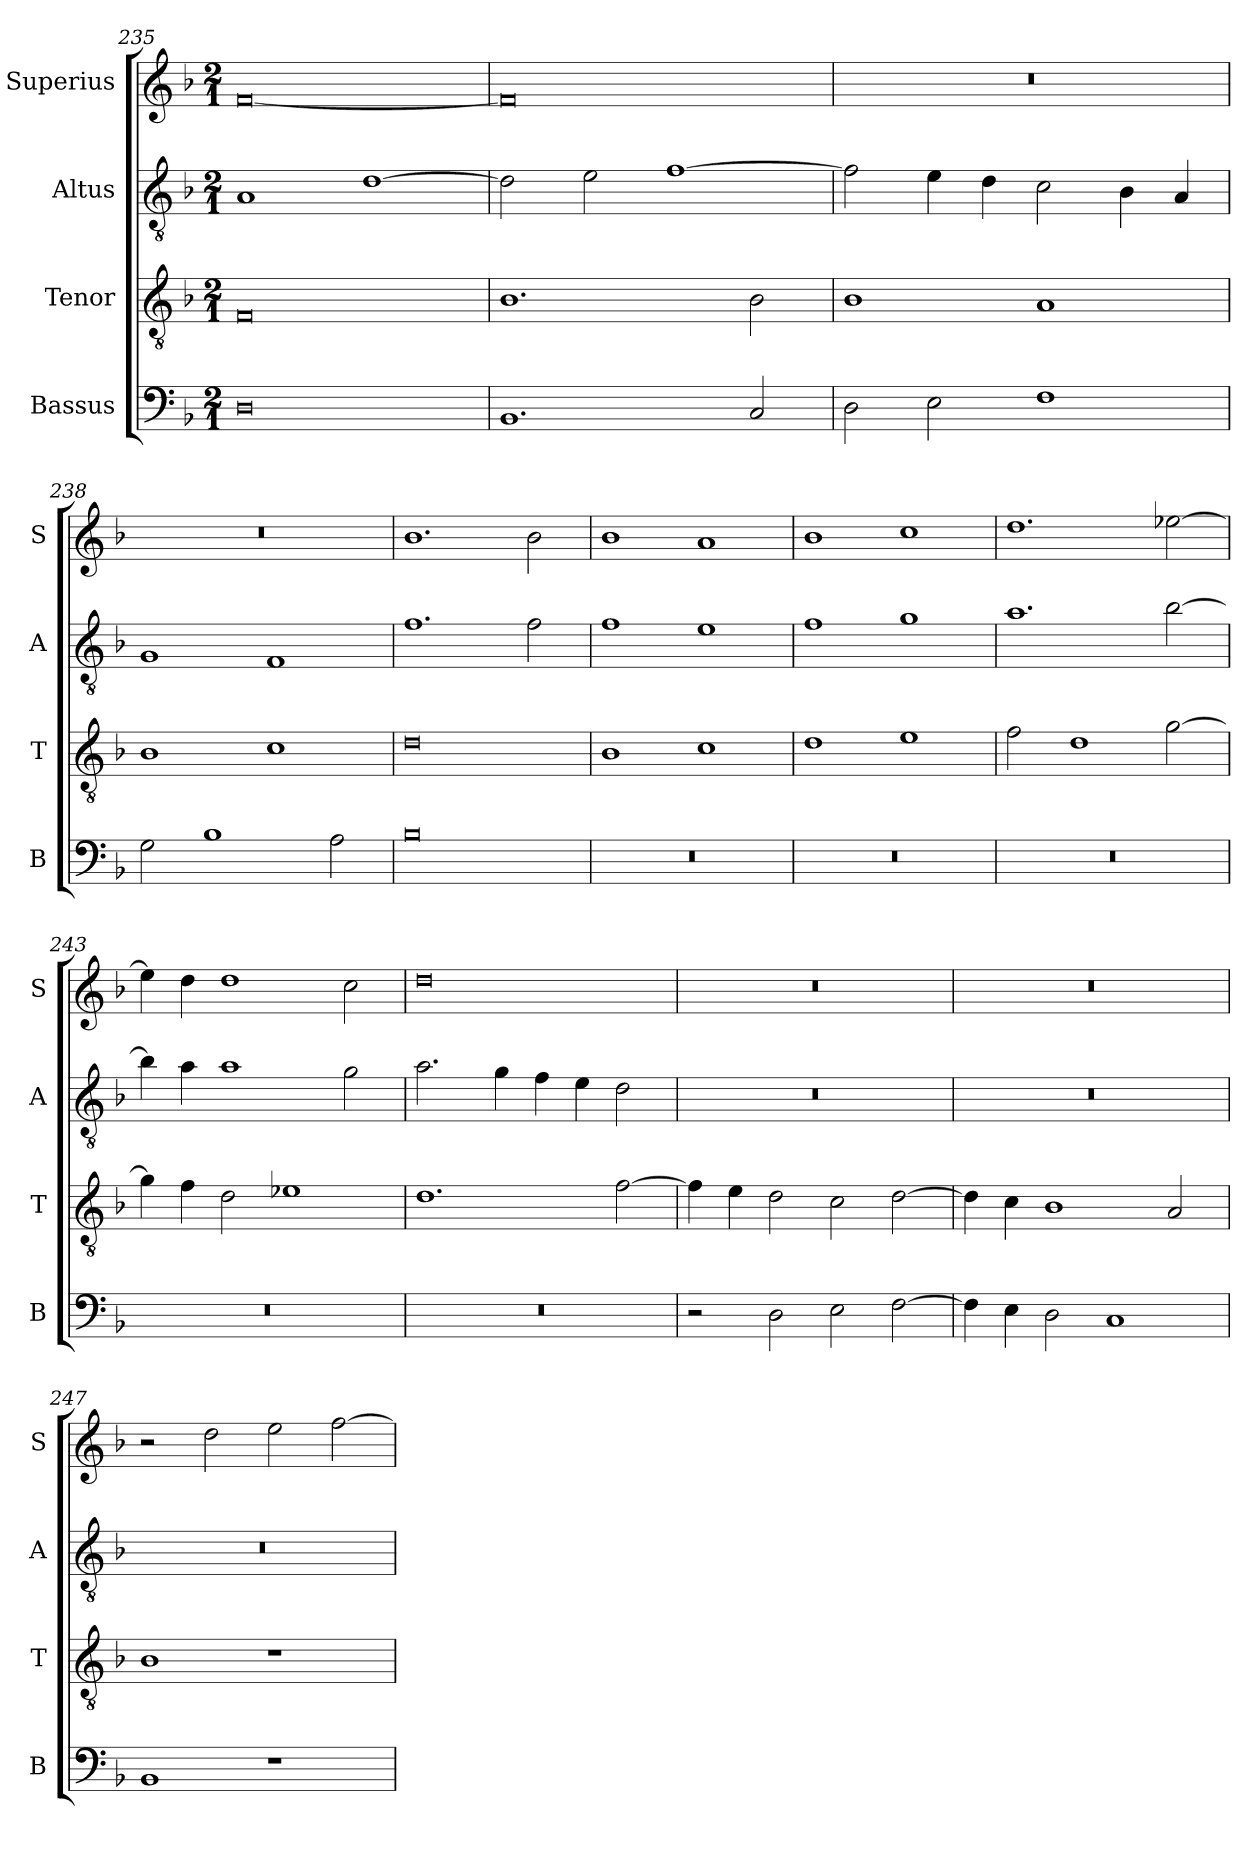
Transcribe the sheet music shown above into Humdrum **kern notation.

**kern	**kern	**kern	**kern
*part4	*part3	*part2	*part1
*staff4	*staff3	*staff2	*staff1
*I"Bassus	*I"Tenor	*I"Altus	*I"Superius
*I'B	*I'T	*I'A	*I'S
*clefF4	*clefGv2	*clefGv2	*clefG2
*k[b-]	*k[b-]	*k[b-]	*k[b-]
*M2/1	*M2/1	*M2/1	*M2/1
=235	=235	=235	=235
0D	0F	1A	[0f
.	.	[1d	.
=236	=236	=236	=236
1.BB-	1.B-	2d\]	0f]
.	.	2e\	.
.	.	[1f	.
2C/	2B-\	.	.
=237	=237	=237	=237
2D\	1B-	2f\]	0r
2E\	.	4e\	.
.	.	4d\	.
1F	1A	2c\	.
.	.	4B-\	.
.	.	4A/	.
=238	=238	=238	=238
2G\	1B-	1G	0r
1B-	.	.	.
.	1c	1F	.
2A\	.	.	.
=239	=239	=239	=239
0B-	0d	1.f	1.b-
.	.	2f\	2b-\
=240	=240	=240	=240
0r	1B-	1f	1b-
.	1c	1e	1a
=241	=241	=241	=241
0r	1d	1f	1b-
.	1e	1g	1cc
=242	=242	=242	=242
0r	2f\	1.a	1.dd
.	1d	.	.
.	[2g\	[2b-\	[2ee-X\
=243	=243	=243	=243
0r	4g\]	4b-\]	4ee-\]
.	4f\	4a\	4dd\
.	2d\	1a	1dd
.	1e-X	.	.
.	.	2g\	2cc\
=244	=244	=244	=244
0r	1.d	2.a\	0dd
.	.	4g\	.
.	.	4f\	.
.	.	4e\	.
.	[2f\	2d\	.
=245	=245	=245	=245
2r	4f\]	0r	0r
.	4e\	.	.
2D\	2d\	.	.
2E\	2c\	.	.
[2F\	[2d\	.	.
=246	=246	=246	=246
4F\]	4d\]	0r	0r
4E\	4c\	.	.
2D\	1B-	.	.
1C	.	.	.
.	2A/	.	.
=247	=247	=247	=247
1BB-	1B-	0r	2r
.	.	.	2dd\
1r	1r	.	2ee\
.	.	.	[2ff\
=	=	=	=
*-	*-	*-	*-
